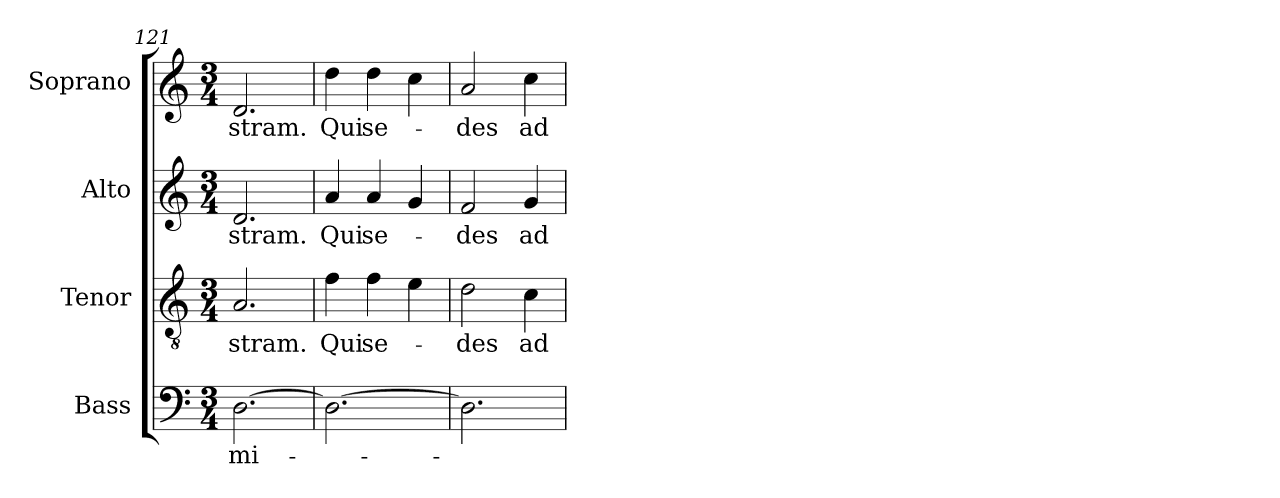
**kern	**text	**kern	**text	**kern	**text	**kern	**text
*part4	*part4	*part3	*part3	*part2	*part2	*part1	*part1
*staff4	*staff4	*staff3	*staff3	*staff2	*staff2	*staff1	*staff1
*I"Bass	*	*I"Tenor	*	*I"Alto	*	*I"Soprano	*
*clefF4	*	*clefGv2	*	*clefG2	*	*clefG2	*
*k[]	*	*k[]	*	*k[]	*	*k[]	*
*C:	*	*C:	*	*C:	*	*C:	*
*M3/4	*	*M3/4	*	*M3/4	*	*M3/4	*
=121	=121	=121	=121	=121	=121	=121	=121
[2.D\	mi-	2.A/	-stram.	2.d/	-stram.	2.d/	-stram.
=122	=122	=122	=122	=122	=122	=122	=122
2.D\_	.	4f\	Qui	4a/	Qui	4dd\	Qui
.	.	4f\	se-	4a/	se-	4dd\	se-
.	.	4e\	.	4g/	.	4cc\	.
!!LO:LB:g=z
=123	=123	=123	=123	=123	=123	=123	=123
2.D\]	.	2d\	-des	2f/	-des	2a/	-des
.	.	4c\	ad	4g/	ad	4cc\	ad
=	=	=	=	=	=	=	=
*-	*-	*-	*-	*-	*-	*-	*-
